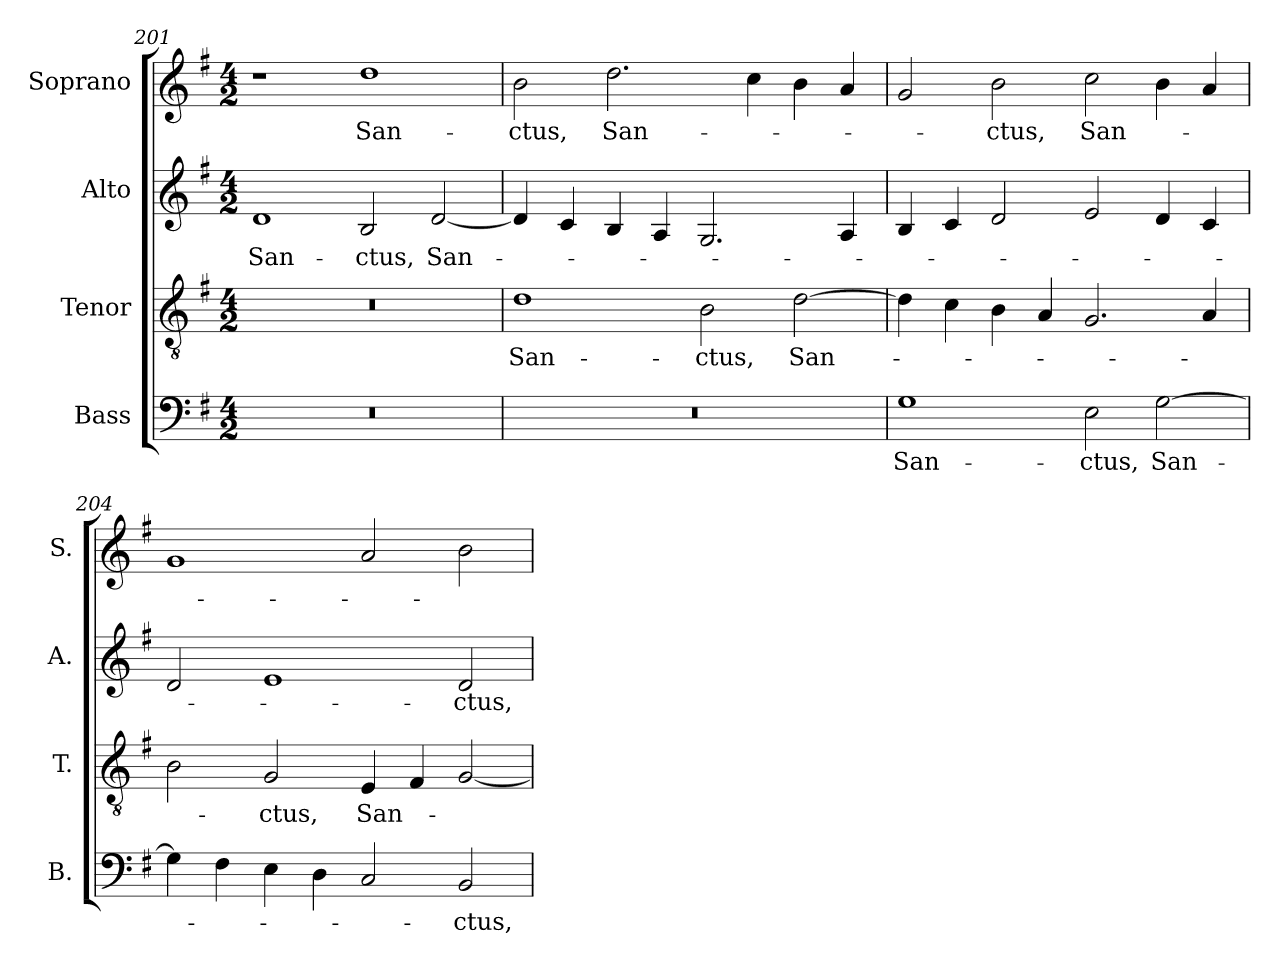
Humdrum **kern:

**kern	**text	**kern	**text	**kern	**text	**kern	**text
*part4	*part4	*part3	*part3	*part2	*part2	*part1	*part1
*staff4	*staff4	*staff3	*staff3	*staff2	*staff2	*staff1	*staff1
*I"Bass	*	*I"Tenor	*	*I"Alto	*	*I"Soprano	*
*I'B.	*	*I'T.	*	*I'A.	*	*I'S.	*
!!LO:PB:g=z
*clefF4	*	*clefGv2	*	*clefG2	*	*clefG2	*
*	*	*ITrd7c12	*	*	*	*	*
*k[f#]	*	*k[f#]	*	*k[f#]	*	*k[f#]	*
*G:	*	*G:	*	*G:	*	*G:	*
*M4/2	*	*M4/2	*	*M4/2	*	*M4/2	*
*MM144	*	*MM144	*	*MM144	*	*MM144	*
=201	=201	=201	=201	=201	=201	=201	=201
!LO:N:vis=1	!	!LO:N:vis=1	!	!	!	!	!
!	!	!	!	!	!LO:LY:b:color=#000000	!	!
0r	.	0r	.	1di	San-	1r	.
!	!	!	!	!	!LO:LY:b:color=#000000	!	!
!	!	!	!	!	!	!	!LO:LY:b:color=#000000
.	.	.	.	2Bi/	-ctus,	1ddi	San-
!	!	!	!	!	!LO:LY:b:color=#000000	!	!
.	.	.	.	[2di/	San-	.	.
=202	=202	=202	=202	=202	=202	=202	=202
!LO:N:vis=1	!	!	!	!	!	!	!
!	!	!	!LO:LY:b:color=#000000	!	!	!	!
!	!	!	!	!	!	!	!LO:LY:b:color=#000000
0r	.	1Di	San-	4di/]	.	2bi\	-ctus,
.	.	.	.	4ci/	.	.	.
!	!	!	!	!	!	!	!LO:LY:b:color=#000000
.	.	.	.	4Bi/	.	2.ddi\	San-
.	.	.	.	4Ai/	.	.	.
!	!	!	!LO:LY:b:color=#000000	!	!	!	!
.	.	2BBi\	-ctus,	2.Gi/	.	.	.
.	.	.	.	.	.	4cci\	.
!	!	!	!LO:LY:b:color=#000000	!	!	!	!
.	.	[2Di\	San-	.	.	4bi\	.
.	.	.	.	4Ai/	.	4ai/	.
=203	=203	=203	=203	=203	=203	=203	=203
!	!LO:LY:b:color=#000000	!	!	!	!	!	!
1Gi	San-	4Di\]	.	4Bi/	.	2gi/	.
.	.	4Ci\	.	4ci/	.	.	.
!	!	!	!	!	!	!	!LO:LY:b:color=#000000
.	.	4BBi\	.	2di/	.	2bi\	-ctus,
.	.	4AAi/	.	.	.	.	.
!	!LO:LY:b:color=#000000	!	!	!	!	!	!
!	!	!	!	!	!	!	!LO:LY:b:color=#000000
2Ei\	-ctus,	2.GGi/	.	2ei/	.	2cci\	San-
!	!LO:LY:b:color=#000000	!	!	!	!	!	!
[2Gi\	San-	.	.	4di/	.	4bi\	.
.	.	4AAi/	.	4ci/	.	4ai/	.
=204	=204	=204	=204	=204	=204	=204	=204
4Gi\]	.	2BBi\	.	2di/	.	1gi	.
4F#i\	.	.	.	.	.	.	.
!	!	!	!LO:LY:b:color=#000000	!	!	!	!
4Ei\	.	2GGi/	-ctus,	1ei	.	.	.
4Di\	.	.	.	.	.	.	.
!	!	!	!LO:LY:b:color=#000000	!	!	!	!
2Ci/	.	4EEi/	San-	.	.	2ai/	.
.	.	4FF#i/	.	.	.	.	.
!	!LO:LY:b:color=#000000	!	!	!	!	!	!
!	!	!	!	!	!LO:LY:b:color=#000000	!	!
2BBi/	-ctus,	[2GGi/	.	2di/	-ctus,	2bi\	.
=	=	=	=	=	=	=	=
*-	*-	*-	*-	*-	*-	*-	*-
